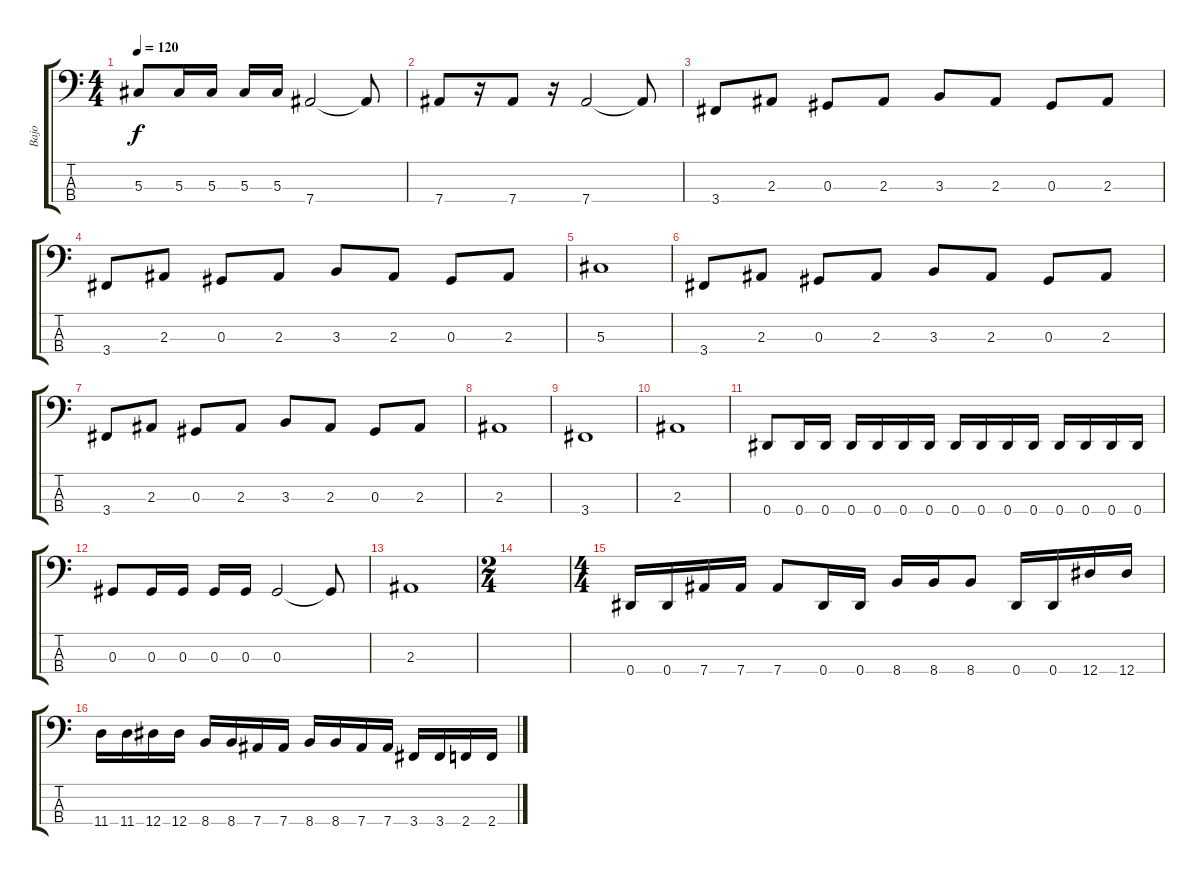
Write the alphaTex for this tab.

\track ("Bajo" "Bajo") {instrument electricbassfinger}
\staff {score tabs}
\tuning (Gb2 Db2 Ab1 Eb1) {hide}
\ts (4 4)
\tempo 120
\clef f4
\ks c
5.3.8{dy f} 5.3.16 5.3.16 5.3.16 5.3.16 7.4.2 7.4{t}.8 |
7.4.8 r.16 7.4.8 r.16 7.4.2 7.4{t}.8 |
3.4.8 2.3.8 0.3.8 2.3.8 3.3.8 2.3.8 0.3.8 2.3.8 |
3.4.8 2.3.8 0.3.8 2.3.8 3.3.8 2.3.8 0.3.8 2.3.8 |
5.3.1 |
3.4.8 2.3.8 0.3.8 2.3.8 3.3.8 2.3.8 0.3.8 2.3.8 |
3.4.8 2.3.8 0.3.8 2.3.8 3.3.8 2.3.8 0.3.8 2.3.8 |
2.3.1 |
3.4.1 |
2.3.1 |
0.4.8 0.4.16 0.4.16 0.4.16 0.4.16 0.4.16 0.4.16 0.4.16 0.4.16 0.4.16 0.4.16 0.4.16 0.4.16 0.4.16 0.4.16 |
0.3.8 0.3.16 0.3.16 0.3.16 0.3.16 0.3.2 0.3{t}.8 |
2.3.1 |
\ts (2 4)
|
\ts (4 4)
0.4.16 0.4.16 7.4.16 7.4.16 7.4.8 0.4.16 0.4.16 8.4.16 8.4.16 8.4.8 0.4.16 0.4.16 12.4.16 12.4.16 |
11.4.16 11.4.16 12.4.16 12.4.16 8.4.16 8.4.16 7.4.16 7.4.16 8.4.16 8.4.16 7.4.16 7.4.16 3.4.16 3.4.16 2.4.16 2.4.16
